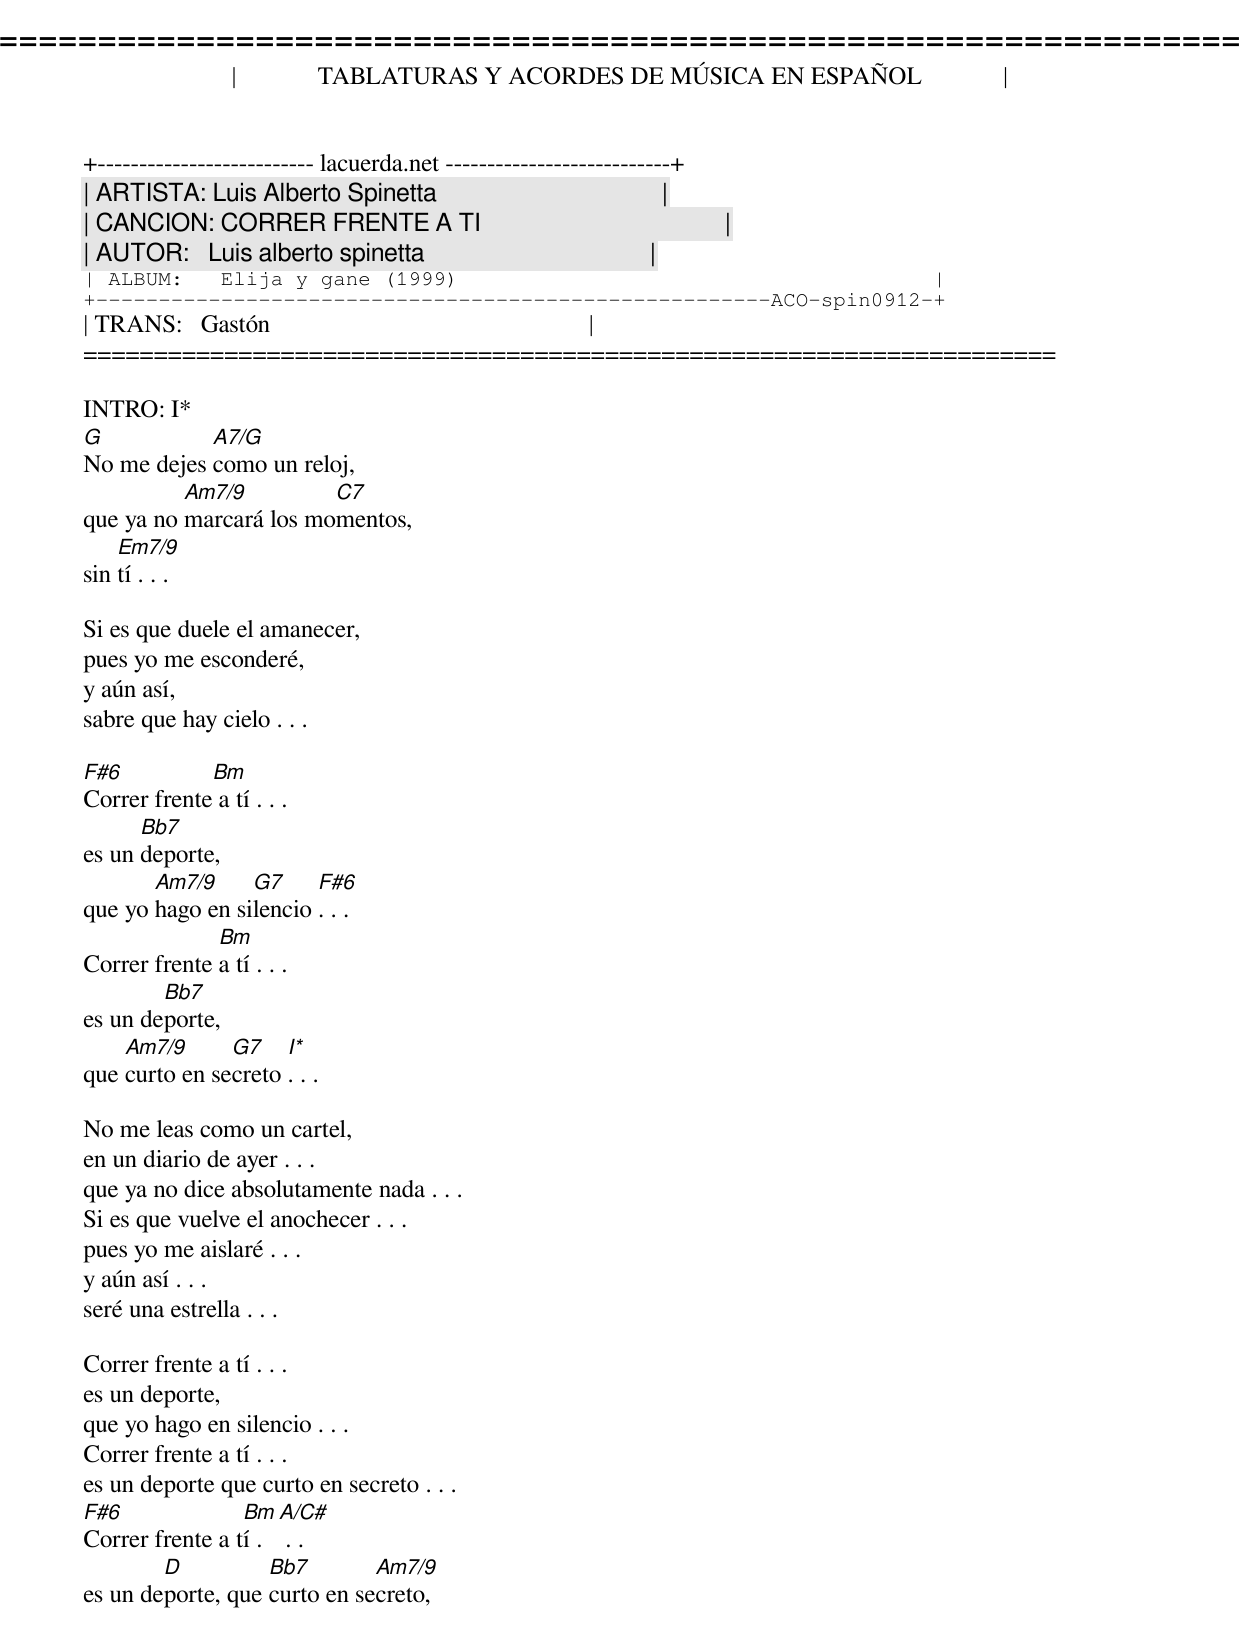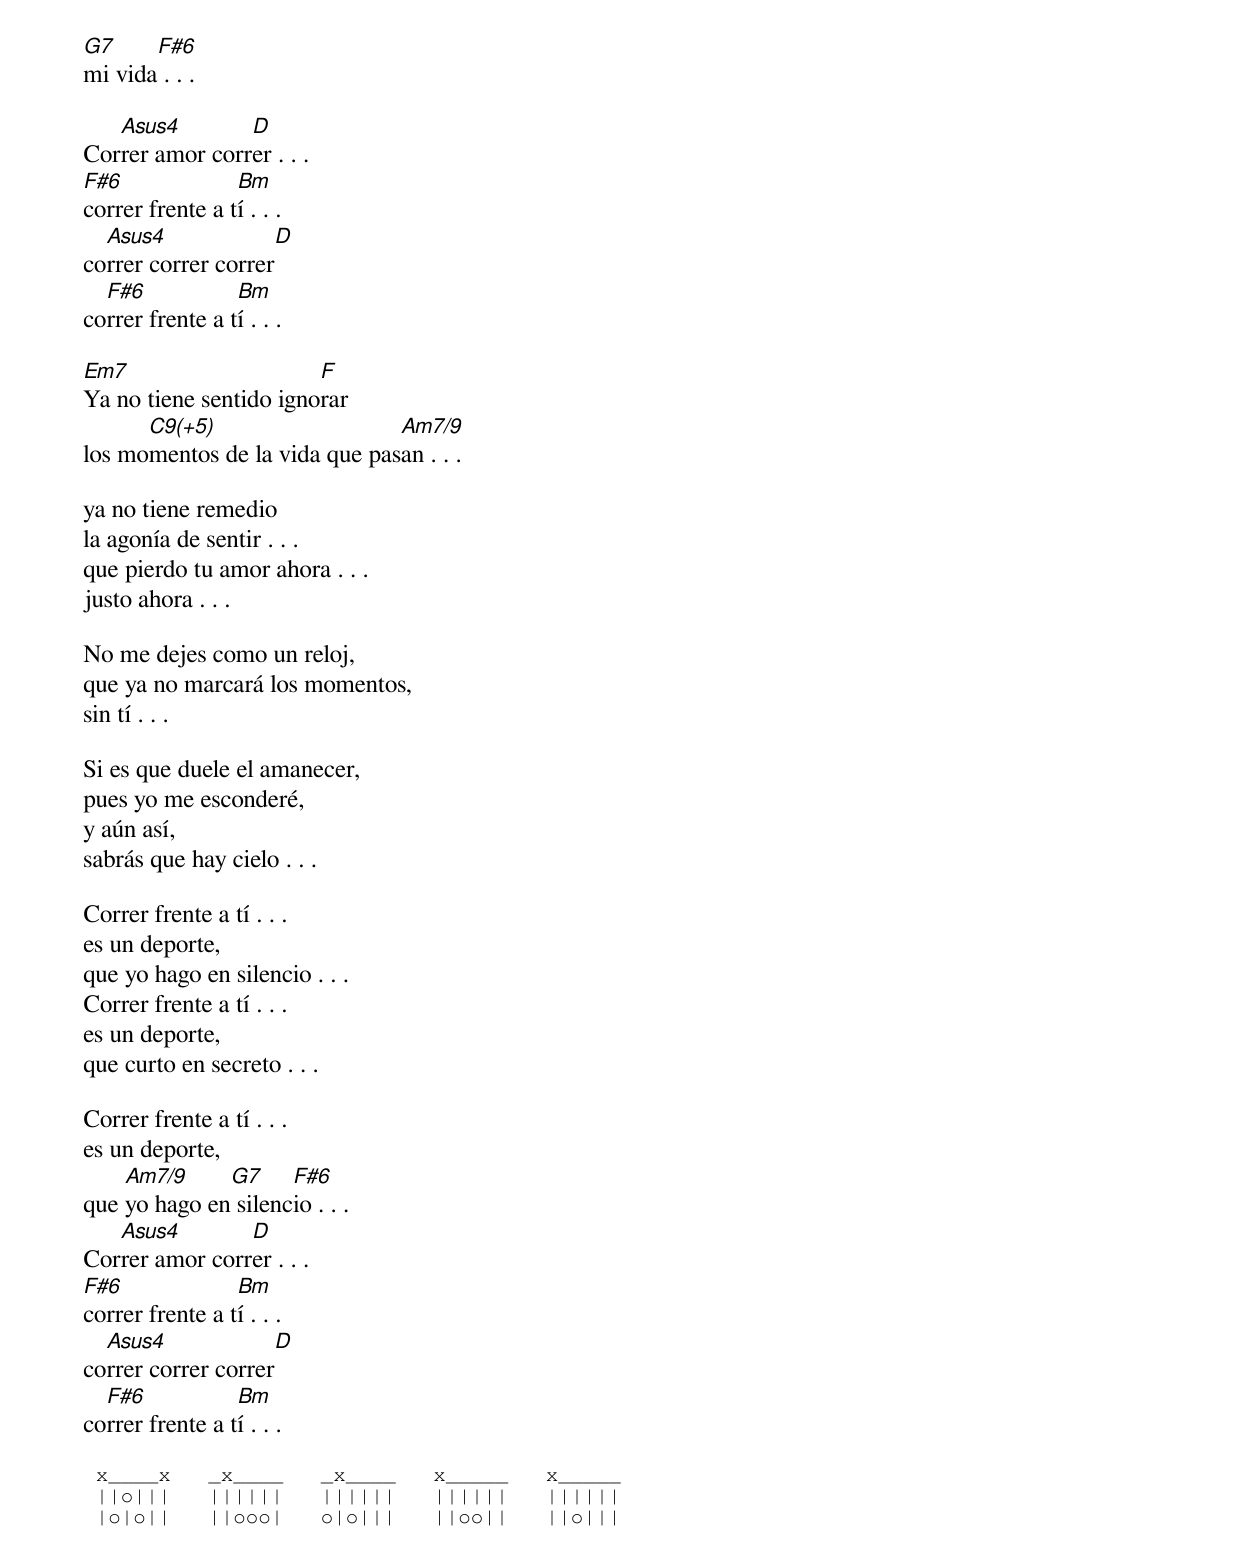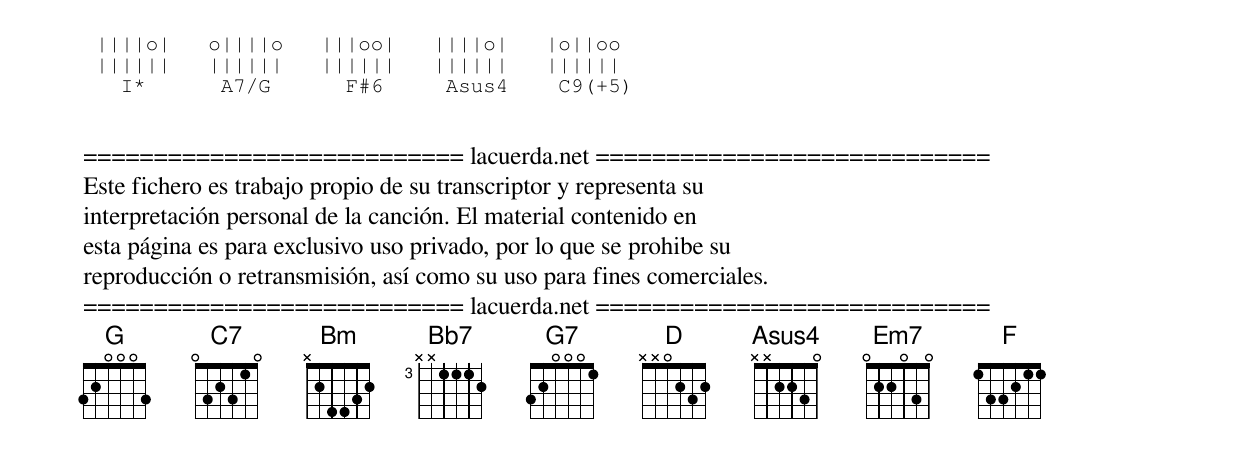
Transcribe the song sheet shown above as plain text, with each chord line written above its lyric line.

=====================================================================
|             TABLATURAS Y ACORDES DE MÚSICA EN ESPAÑOL             |
+-------------------------- lacuerda.net ---------------------------+
| ARTISTA: Luis Alberto Spinetta                                    |
| CANCION: CORRER FRENTE A TI                                       |
| AUTOR:   Luis alberto spinetta                                    |
| ALBUM:   Elija y gane (1999)                                      |
+------------------------------------------------------ACO-spin0912-+
| TRANS:   Gastón                                                   |
=====================================================================

INTRO: I*
G           A7/G
No me dejes como un reloj,
          Am7/9         C7
que ya no marcará los momentos,
    Em7/9
sin tí . . .

Si es que duele el amanecer,
pues yo me esconderé,
y aún así,
sabre que hay cielo . . .

F#6          Bm
Correr frente a tí . . .
      Bb7
es un deporte,
       Am7/9     G7     F#6
que yo hago en silencio . . .
              Bm
Correr frente a tí . . .
        Bb7
es un deporte,
    Am7/9      G7    I*
que curto en secreto . . .

No me leas como un cartel,
en un diario de ayer . . .
que ya no dice absolutamente nada . . .
Si es que vuelve el anochecer . . .
pues yo me aislaré . . .
y aún así . . .
seré una estrella . . .

Correr frente a tí . . .
es un deporte,
que yo hago en silencio . . .
Correr frente a tí . . .
es un deporte que curto en secreto . . .
F#6              Bm A/C#
Correr frente a tí . . .
        D          Bb7        Am7/9
es un deporte, que curto en secreto,
G7     F#6
mi vida . . .

   Asus4        D
Correr amor correr . . .
F#6              Bm
correr frente a tí . . .
  Asus4             D
correr correr correr
  F#6            Bm
correr frente a tí . . .

Em7                     F
Ya no tiene sentido ignorar
      C9(+5)                   Am7/9
los momentos de la vida que pasan . . .

ya no tiene remedio
la agonía de sentir . . .
que pierdo tu amor ahora . . .
justo ahora . . .

No me dejes como un reloj,
que ya no marcará los momentos,
sin tí . . .

Si es que duele el amanecer,
pues yo me esconderé,
y aún así,
sabrás que hay cielo . . .

Correr frente a tí . . .
es un deporte,
que yo hago en silencio . . .
Correr frente a tí . . .
es un deporte,
que curto en secreto . . .

Correr frente a tí . . .
es un deporte,
    Am7/9     G7     F#6
que yo hago en silencio . . .
   Asus4        D
Correr amor correr . . .
F#6              Bm
correr frente a tí . . .
  Asus4             D
correr correr correr
  F#6            Bm
correr frente a tí . . .

 x____x   _x____   _x____   x_____   x_____
 ||o|||   ||||||   ||||||   ||||||   ||||||
 |o|o||   ||ooo|   o|o|||   ||oo||   ||o|||
 ||||o|   o||||o   |||oo|   ||||o|   |o||oo
 ||||||   ||||||   ||||||   ||||||   ||||||
   I*      A7/G      F#6     Asus4    C9(+5)


=========================== lacuerda.net ============================
Este fichero es trabajo propio de su transcriptor y representa su
interpretación personal de la canción. El material contenido en
esta página es para exclusivo uso privado, por lo que se prohibe su
reproducción o retransmisión, así como su uso para fines comerciales.
=========================== lacuerda.net ============================
